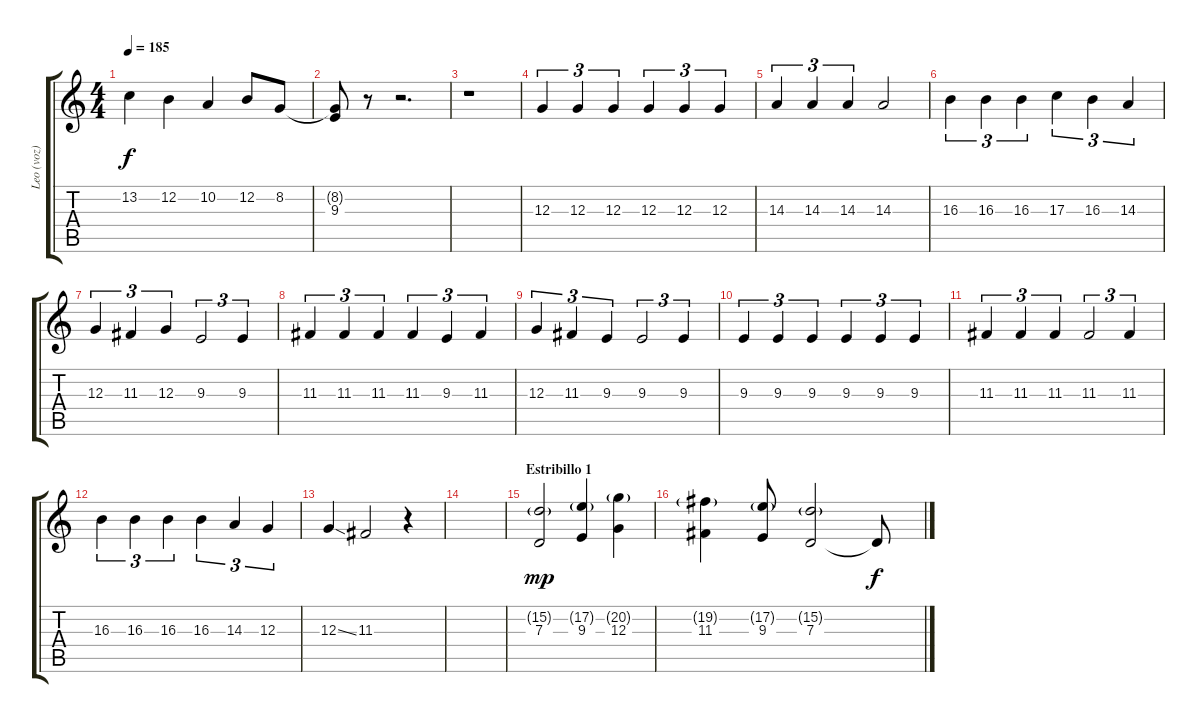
\track ("Leo (voz)" "Leo (voz)") {instrument altosax}
\staff {score tabs}
\tuning (E4 B3 G3 D3 A2 E2) {hide}
\ts (4 4)
\tempo 185
\clef g2
\ks c
13.2.4{dy f} 12.2.4 10.2.4 12.2.8 8.2.8 |
(8.2{t} 9.3{t}).8 r.8 r.2{d} |
r.1 |
12.3.4{tu (3 2)} 12.3.4{tu (3 2)} 12.3.4{tu (3 2)} 12.3.4{tu (3 2)} 12.3.4{tu (3 2)} 12.3.4{tu (3 2)} |
14.3.4{tu (3 2)} 14.3.4{tu (3 2)} 14.3.4{tu (3 2)} 14.3.2 |
16.3.4{tu (3 2)} 16.3.4{tu (3 2)} 16.3.4{tu (3 2)} 17.3.4{tu (3 2)} 16.3.4{tu (3 2)} 14.3.4{tu (3 2)} |
12.3.4{tu (3 2)} 11.3.4{tu (3 2)} 12.3.4{tu (3 2)} 9.3.2{tu (3 2)} 9.3.4{tu (3 2)} |
11.3.4{tu (3 2)} 11.3.4{tu (3 2)} 11.3.4{tu (3 2)} 11.3.4{tu (3 2)} 9.3.4{tu (3 2)} 11.3.4{tu (3 2)} |
12.3.4{tu (3 2)} 11.3.4{tu (3 2)} 9.3.4{tu (3 2)} 9.3.2{tu (3 2)} 9.3.4{tu (3 2)} |
9.3.4{tu (3 2)} 9.3.4{tu (3 2)} 9.3.4{tu (3 2)} 9.3.4{tu (3 2)} 9.3.4{tu (3 2)} 9.3.4{tu (3 2)} |
11.3.4{tu (3 2)} 11.3.4{tu (3 2)} 11.3.4{tu (3 2)} 11.3.2{tu (3 2)} 11.3.4{tu (3 2)} |
16.3.4{tu (3 2)} 16.3.4{tu (3 2)} 16.3.4{tu (3 2)} 16.3.4{tu (3 2)} 14.3.4{tu (3 2)} 12.3.4{tu (3 2)} |
12.3{ss}.4 11.3.2 r.4 |
|
\section ("" "Estribillo 1")
(15.2{g} 7.3).2{dy mp} (17.2{g} 9.3).4 (20.2{g} 12.3).4 |
(19.2{g} 11.3).4 (17.2{g} 9.3).8 (15.2{g} 7.3).2 7.3{t}.8{dy f}
